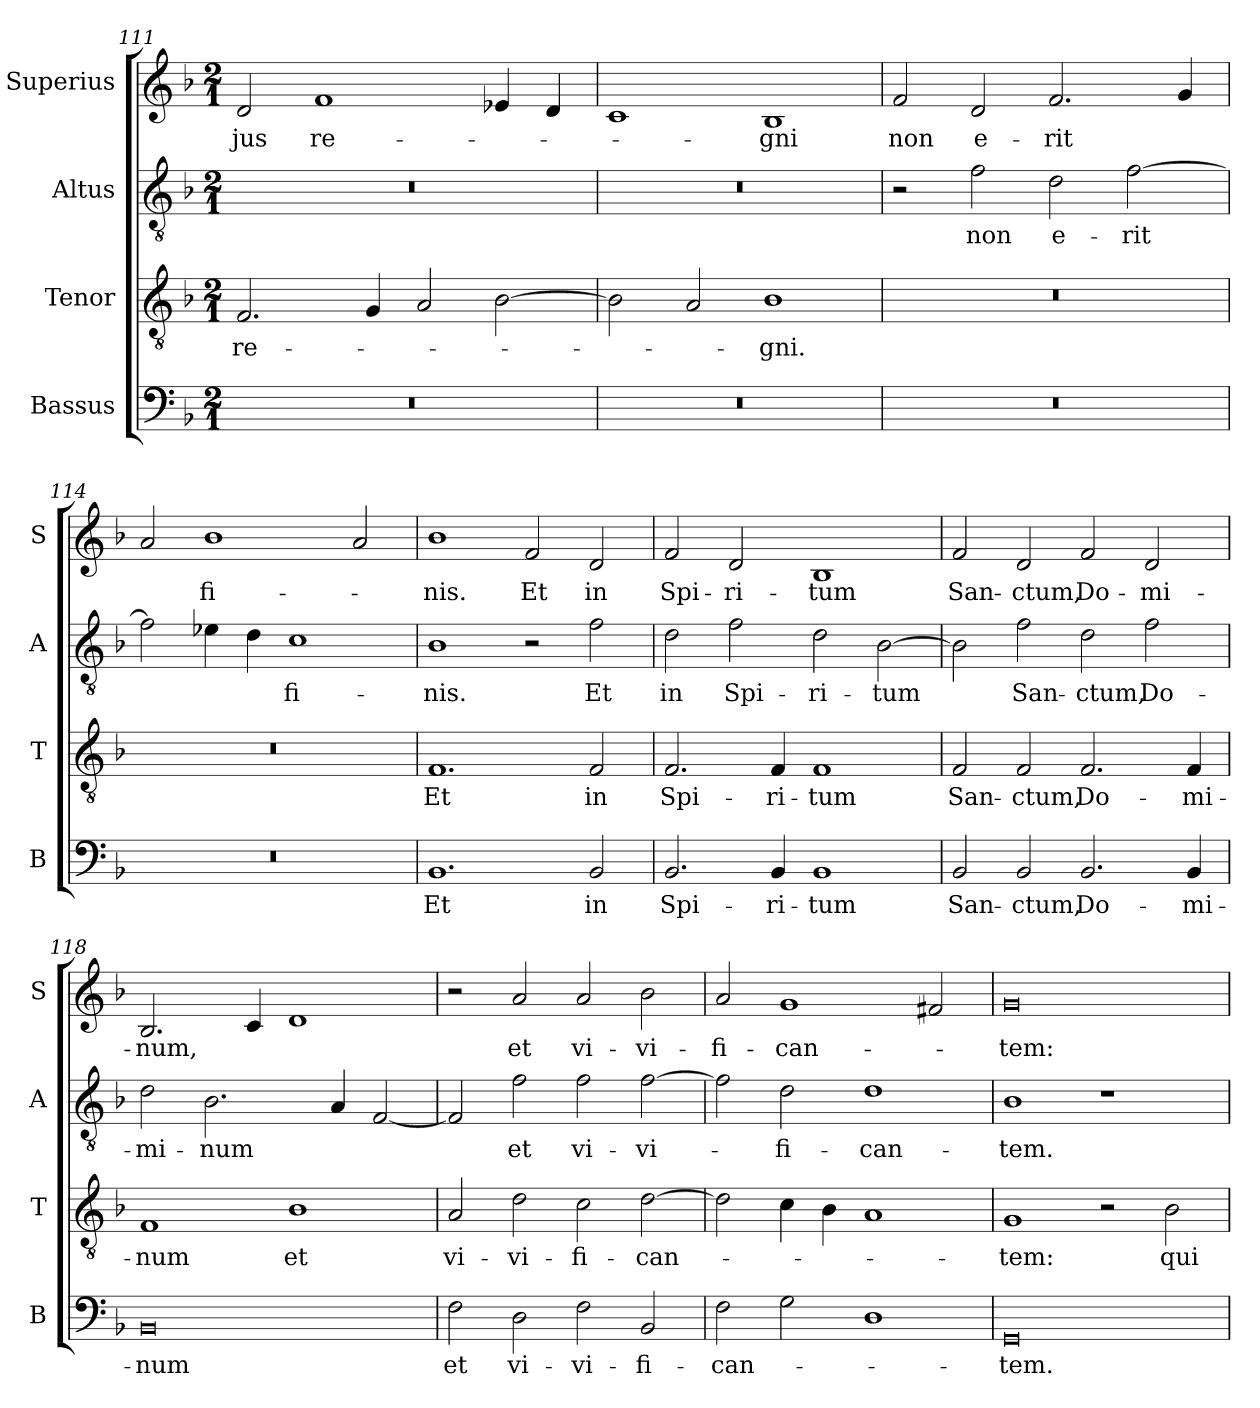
**kern	**text	**kern	**text	**kern	**text	**kern	**text
*part4	*part4	*part3	*part3	*part2	*part2	*part1	*part1
*staff4	*staff4	*staff3	*staff3	*staff2	*staff2	*staff1	*staff1
*I"Bassus	*	*I"Tenor	*	*I"Altus	*	*I"Superius	*
*I'B	*	*I'T	*	*I'A	*	*I'S	*
*clefF4	*	*clefGv2	*	*clefGv2	*	*clefG2	*
*k[b-]	*	*k[b-]	*	*k[b-]	*	*k[b-]	*
*M2/1	*	*M2/1	*	*M2/1	*	*M2/1	*
=111	=111	=111	=111	=111	=111	=111	=111
0r	.	2.F	re-	0r	.	2d	-jus
.	.	.	.	.	.	1f	re-
.	.	4G	.	.	.	.	.
.	.	2A	.	.	.	.	.
.	.	[2B-	.	.	.	4e-X	.
.	.	.	.	.	.	4d	.
=112	=112	=112	=112	=112	=112	=112	=112
0r	.	2B-]	.	0r	.	1c	.
.	.	2A	.	.	.	.	.
.	.	1B-	-gni.	.	.	1B-	-gni
=113	=113	=113	=113	=113	=113	=113	=113
0r	.	0r	.	2r	.	2f	non
.	.	.	.	2f	non	2d	e-
.	.	.	.	2d	e-	2.f	-rit
.	.	.	.	[2f	-rit	.	.
.	.	.	.	.	.	4g	.
=114	=114	=114	=114	=114	=114	=114	=114
0r	.	0r	.	2f]	.	2a	.
.	.	.	.	4e-X	.	1b-	fi-
.	.	.	.	4d	.	.	.
.	.	.	.	1c	fi-	.	.
.	.	.	.	.	.	2a	.
=115	=115	=115	=115	=115	=115	=115	=115
1.BB-	Et	1.F	Et	1B-	-nis.	1b-	-nis.
.	.	.	.	2r	.	2f	Et
2BB-	in	2F	in	2f	Et	2d	in
=116	=116	=116	=116	=116	=116	=116	=116
2.BB-	Spi-	2.F	Spi-	2d	in	2f	Spi-
.	.	.	.	2f	Spi-	2d	-ri-
4BB-	-ri-	4F	-ri-	.	.	.	.
1BB-	-tum	1F	-tum	2d	-ri-	1B-	-tum
.	.	.	.	[2B-	-tum	.	.
=117	=117	=117	=117	=117	=117	=117	=117
2BB-	San-	2F	San-	2B-]	.	2f	San-
2BB-	-ctum,	2F	-ctum,	2f	San-	2d	-ctum,
2.BB-	Do-	2.F	Do-	2d	-ctum,	2f	Do-
.	.	.	.	2f	Do-	2d	-mi-
4BB-	-mi-	4F	-mi-	.	.	.	.
=118	=118	=118	=118	=118	=118	=118	=118
0BB-	-num	1F	-num	2d	-mi-	2.B-	-num,
.	.	.	.	2.B-	-num	.	.
.	.	.	.	.	.	4c	.
.	.	1B-	et	.	.	1d	.
.	.	.	.	4A	.	.	.
.	.	.	.	[2F	.	.	.
=119	=119	=119	=119	=119	=119	=119	=119
2F	et	2A	vi-	2F]	.	2r	.
2D	vi-	2d	-vi-	2f	et	2a	et
2F	-vi-	2c	-fi-	2f	vi-	2a	vi-
2BB-	-fi-	[2d	-can-	[2f	-vi-	2b-	-vi-
=120	=120	=120	=120	=120	=120	=120	=120
2F	-can-	2d]	.	2f]	.	2a	-fi-
2G	.	4c	.	2d	-fi-	1g	-can-
.	.	4B-	.	.	.	.	.
1D	.	1A	.	1d	-can-	.	.
.	.	.	.	.	.	2f#X	.
=121	=121	=121	=121	=121	=121	=121	=121
0GG	-tem.	1G	-tem:	1B-	-tem.	0g	-tem:
.	.	2r	.	1r	.	.	.
.	.	2B-	qui	.	.	.	.
=	=	=	=	=	=	=	=
*-	*-	*-	*-	*-	*-	*-	*-
